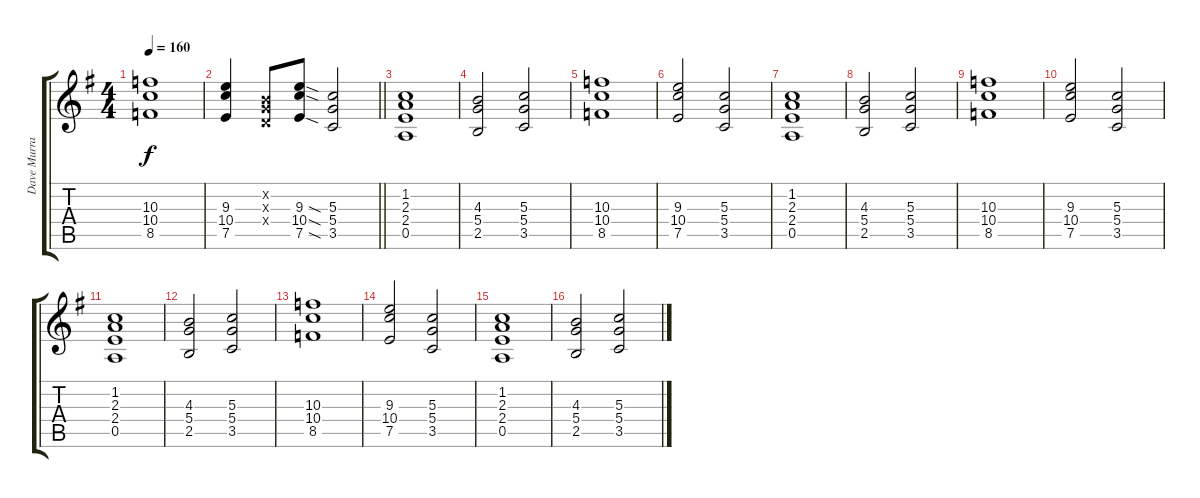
\track ("Dave Murray" "Dave Murra") {instrument overdrivenguitar}
\staff {score tabs}
\tuning (E4 B3 G3 D3 A2 E2) {hide}
\ts (4 4)
\tempo 160
\clef g2
\ks g
(10.3 10.4 8.5).1{dy f} |
\barLineRight lightlight
(9.3 10.4 7.5).4 (0.2{x} 0.3{x} 0.4{x}).8 (9.3{sod} 10.4{sod} 7.5{sod}).8 (5.3 5.4 3.5).2 |
(1.2 2.3 2.4 0.5).1 |
(4.3 5.4 2.5).2 (5.3 5.4 3.5).2 |
(10.3 10.4 8.5).1 |
(9.3 10.4 7.5).2 (5.3 5.4 3.5).2 |
(1.2 2.3 2.4 0.5).1 |
(4.3 5.4 2.5).2 (5.3 5.4 3.5).2 |
(10.3 10.4 8.5).1 |
(9.3 10.4 7.5).2 (5.3 5.4 3.5).2 |
(1.2 2.3 2.4 0.5).1 |
(4.3 5.4 2.5).2 (5.3 5.4 3.5).2 |
(10.3 10.4 8.5).1 |
(9.3 10.4 7.5).2 (5.3 5.4 3.5).2 |
(1.2 2.3 2.4 0.5).1 |
(4.3 5.4 2.5).2 (5.3 5.4 3.5).2
